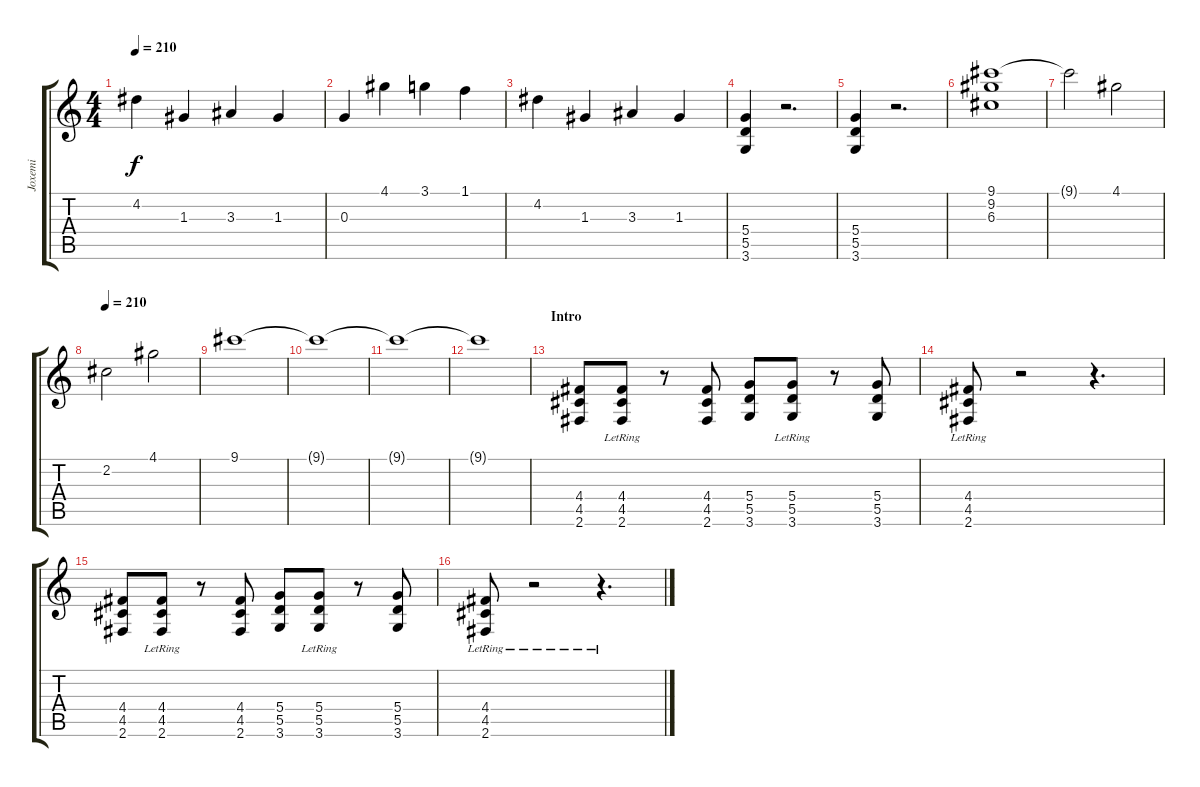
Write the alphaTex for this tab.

\track ("Joxemi" "Joxemi") {instrument distortionguitar}
\staff {score tabs}
\tuning (E4 B3 G3 D3 A2 E2) {hide}
\ts (4 4)
\tempo 210
\clef g2
\ks c
4.2.4{dy f} 1.3.4 3.3.4 1.3.4 |
0.3.4 4.1.4 3.1.4 1.1.4 |
4.2.4 1.3.4 3.3.4 1.3.4 |
(5.4 5.5 3.6).4 r.2{d} |
(5.4 5.5 3.6).4 r.2{d} |
(9.1 9.2 6.3).1{volume 13} |
9.1{t}.2{volume 13} 4.1.2 |
\tempo 210
2.2.2 4.1.2 |
9.1.1 |
9.1{t}.1 |
9.1{t}.1 |
9.1{t}.1 |
\section ("" "Intro")
(4.4 4.5 2.6).8{volume 14 instrument distortionguitar} (4.4{lr} 4.5{lr} 2.6{lr}).8 r.8 (4.4 4.5 2.6).8 (5.4 5.5 3.6).8 (5.4{lr} 5.5{lr} 3.6{lr}).8 r.8 (5.4 5.5 3.6).8 |
(4.4{lr} 4.5{lr} 2.6{lr}).8 r.2 r.4{d} |
(4.4 4.5 2.6).8{volume 14 instrument distortionguitar} (4.4{lr} 4.5{lr} 2.6{lr}).8 r.8 (4.4 4.5 2.6).8 (5.4 5.5 3.6).8 (5.4{lr} 5.5{lr} 3.6{lr}).8 r.8 (5.4 5.5 3.6).8 |
(4.4{lr} 4.5{lr} 2.6{lr}).8 r.2 r.4{d}
